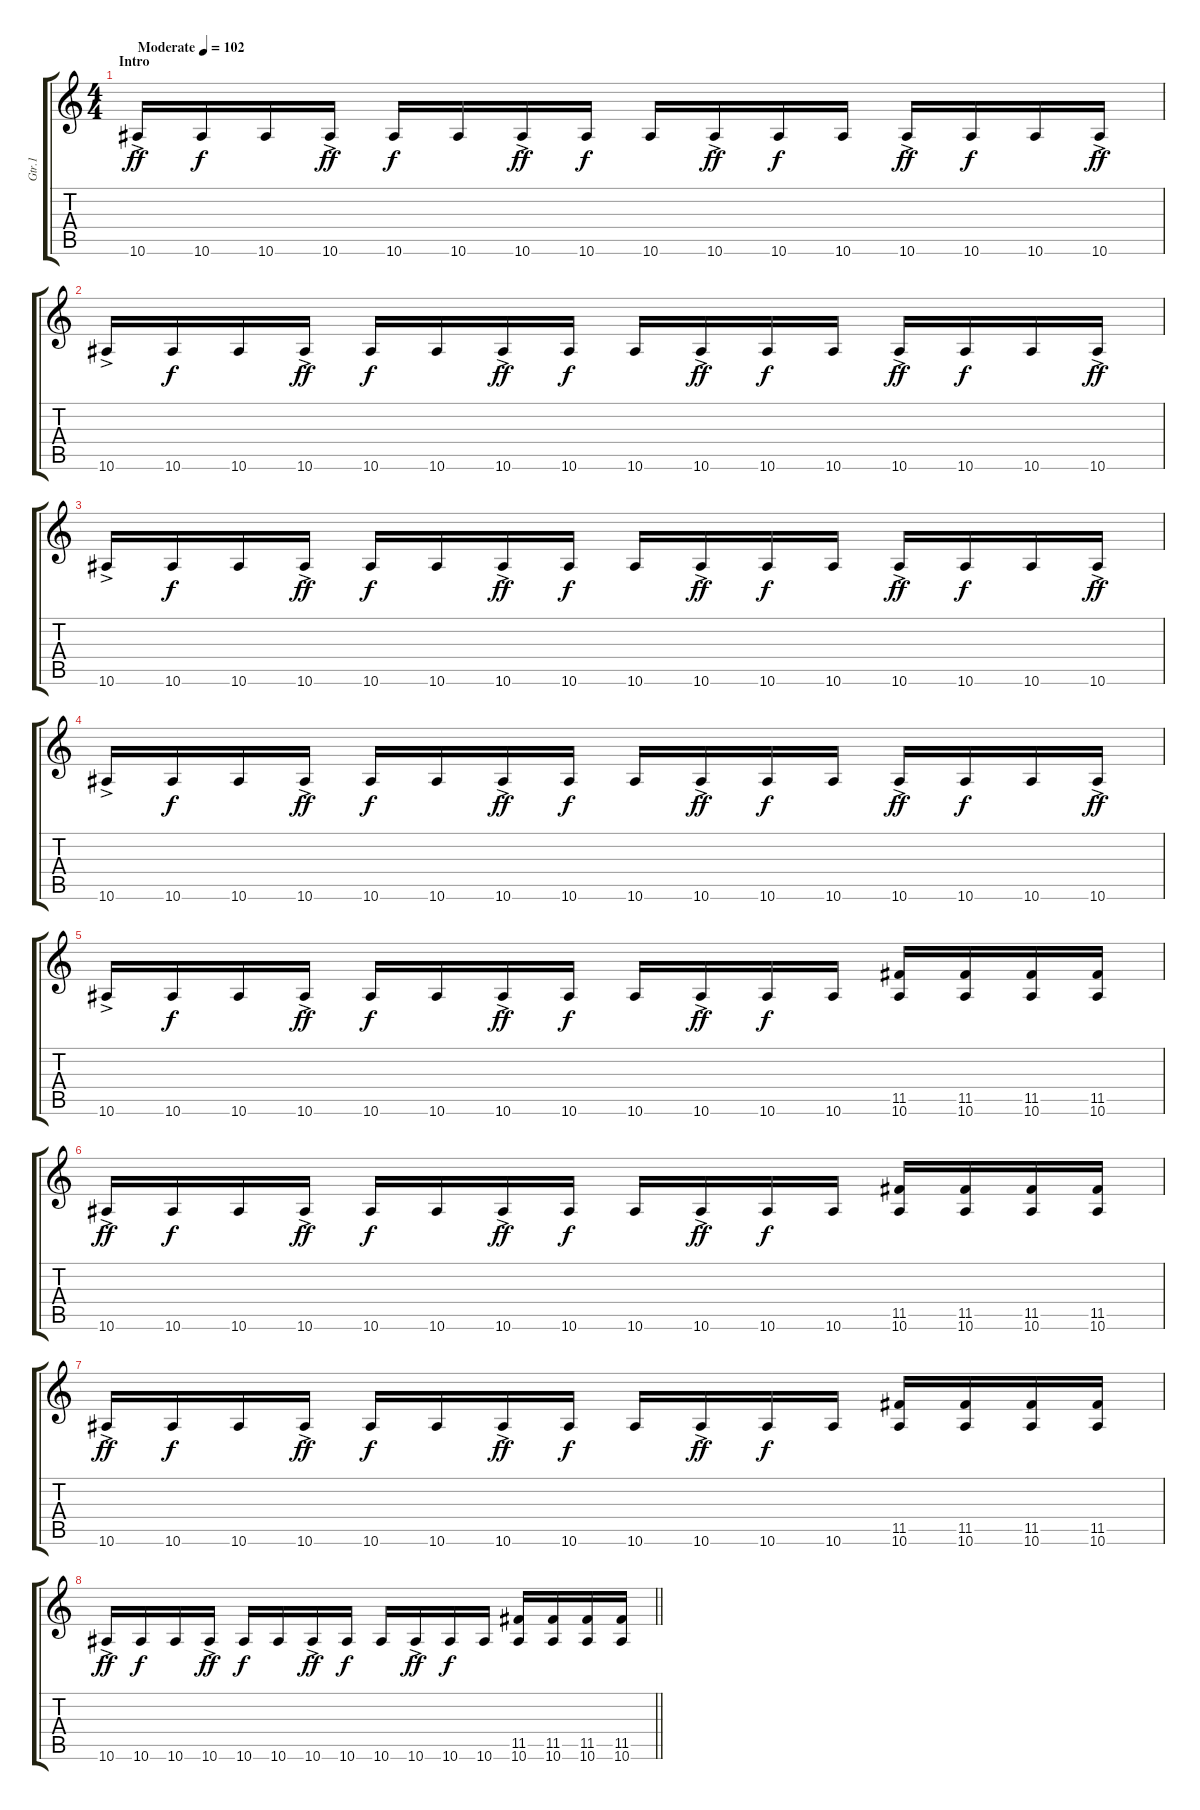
\track ("Gtr.1" "Gtr.1") {instrument distortionguitar}
\staff {score tabs}
\tuning (D4 A3 F3 C3 G2 C2) {hide}
\ts (4 4)
\section ("" "Intro")
\tempo (102 "Moderate")
\clef g2
\ks c
10.6{ac}.16{dy ff instrument distortionguitar} 10.6.16{dy f} 10.6.16 10.6{ac}.16{dy ff} 10.6.16{dy f} 10.6.16 10.6{ac}.16{dy ff} 10.6.16{dy f} 10.6.16 10.6{ac}.16{dy ff} 10.6.16{dy f} 10.6.16 10.6{ac}.16{dy ff} 10.6.16{dy f} 10.6.16 10.6{ac}.16{dy ff} |
10.6{ac}.16 10.6.16{dy f} 10.6.16 10.6{ac}.16{dy ff} 10.6.16{dy f} 10.6.16 10.6{ac}.16{dy ff} 10.6.16{dy f} 10.6.16 10.6{ac}.16{dy ff} 10.6.16{dy f} 10.6.16 10.6{ac}.16{dy ff} 10.6.16{dy f} 10.6.16 10.6{ac}.16{dy ff} |
10.6{ac}.16 10.6.16{dy f} 10.6.16 10.6{ac}.16{dy ff} 10.6.16{dy f} 10.6.16 10.6{ac}.16{dy ff} 10.6.16{dy f} 10.6.16 10.6{ac}.16{dy ff} 10.6.16{dy f} 10.6.16 10.6{ac}.16{dy ff} 10.6.16{dy f} 10.6.16 10.6{ac}.16{dy ff} |
10.6{ac}.16 10.6.16{dy f} 10.6.16 10.6{ac}.16{dy ff} 10.6.16{dy f} 10.6.16 10.6{ac}.16{dy ff} 10.6.16{dy f} 10.6.16 10.6{ac}.16{dy ff} 10.6.16{dy f} 10.6.16 10.6{ac}.16{dy ff} 10.6.16{dy f} 10.6.16 10.6{ac}.16{dy ff} |
10.6{ac}.16{balance 2} 10.6.16{dy f} 10.6.16 10.6{ac}.16{dy ff} 10.6.16{dy f} 10.6.16 10.6{ac}.16{dy ff} 10.6.16{dy f} 10.6.16 10.6{ac}.16{dy ff} 10.6.16{dy f} 10.6.16 (11.5 10.6).16 (11.5 10.6).16 (11.5 10.6).16 (11.5 10.6).16 |
10.6{ac}.16{dy ff} 10.6.16{dy f} 10.6.16 10.6{ac}.16{dy ff} 10.6.16{dy f} 10.6.16 10.6{ac}.16{dy ff} 10.6.16{dy f} 10.6.16 10.6{ac}.16{dy ff} 10.6.16{dy f} 10.6.16 (11.5 10.6).16 (11.5 10.6).16 (11.5 10.6).16 (11.5 10.6).16 |
10.6{ac}.16{dy ff} 10.6.16{dy f} 10.6.16 10.6{ac}.16{dy ff} 10.6.16{dy f} 10.6.16 10.6{ac}.16{dy ff} 10.6.16{dy f} 10.6.16 10.6{ac}.16{dy ff} 10.6.16{dy f} 10.6.16 (11.5 10.6).16 (11.5 10.6).16 (11.5 10.6).16 (11.5 10.6).16 |
\barLineRight lightlight
10.6{ac}.16{dy ff} 10.6.16{dy f} 10.6.16 10.6{ac}.16{dy ff} 10.6.16{dy f} 10.6.16 10.6{ac}.16{dy ff} 10.6.16{dy f} 10.6.16 10.6{ac}.16{dy ff} 10.6.16{dy f} 10.6.16 (11.5 10.6).16 (11.5 10.6).16 (11.5 10.6).16 (11.5 10.6).16
